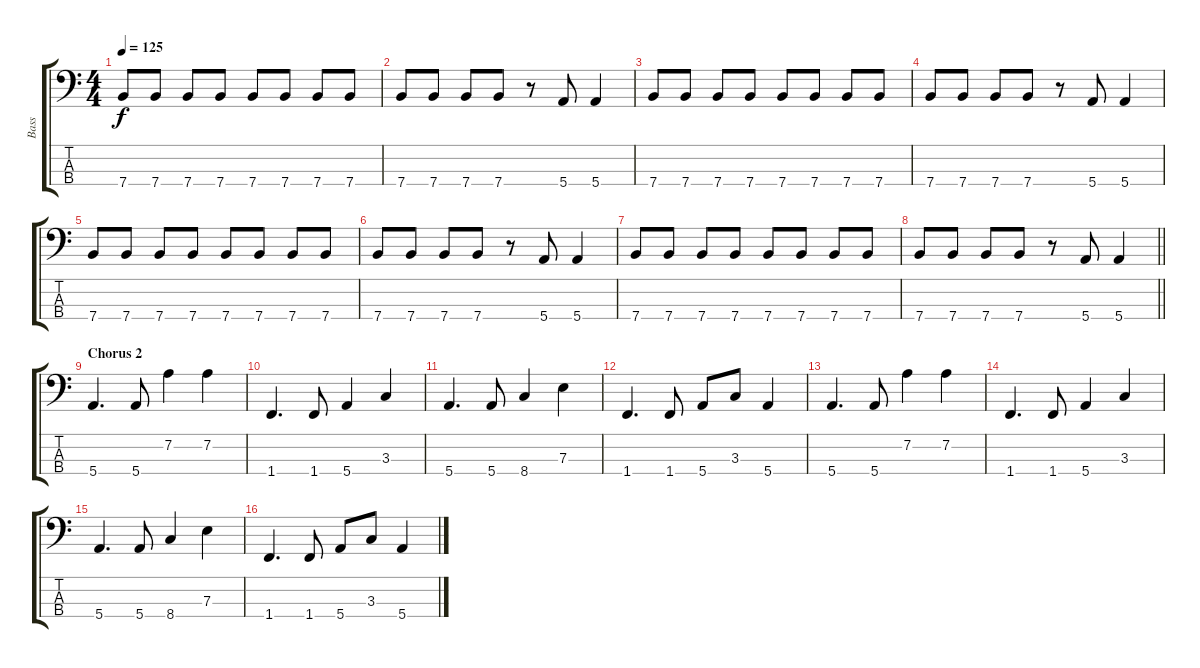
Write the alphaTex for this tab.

\track ("Bass" "Bass") {instrument electricbassfinger}
\staff {score tabs}
\tuning (G2 D2 A1 E1) {hide}
\ts (4 4)
\tempo 125
\clef f4
\ks c
7.4.8{dy f} 7.4.8 7.4.8 7.4.8 7.4.8 7.4.8 7.4.8 7.4.8 |
7.4.8 7.4.8 7.4.8 7.4.8 r.8 5.4.8 5.4.4 |
7.4.8 7.4.8 7.4.8 7.4.8 7.4.8 7.4.8 7.4.8 7.4.8 |
7.4.8 7.4.8 7.4.8 7.4.8 r.8 5.4.8 5.4.4 |
7.4.8 7.4.8 7.4.8 7.4.8 7.4.8 7.4.8 7.4.8 7.4.8 |
7.4.8 7.4.8 7.4.8 7.4.8 r.8 5.4.8 5.4.4 |
7.4.8 7.4.8 7.4.8 7.4.8 7.4.8 7.4.8 7.4.8 7.4.8 |
\barLineRight lightlight
7.4.8 7.4.8 7.4.8 7.4.8 r.8 5.4.8 5.4.4 |
\section ("" "Chorus 2")
5.4.4{d} 5.4.8 7.2.4 7.2.4 |
1.4.4{d} 1.4.8 5.4.4 3.3.4 |
5.4.4{d} 5.4.8 8.4.4 7.3.4 |
1.4.4{d} 1.4.8 5.4.8 3.3.8 5.4.4 |
5.4.4{d} 5.4.8 7.2.4 7.2.4 |
1.4.4{d} 1.4.8 5.4.4 3.3.4 |
5.4.4{d} 5.4.8 8.4.4 7.3.4 |
1.4.4{d} 1.4.8 5.4.8 3.3.8 5.4.4
